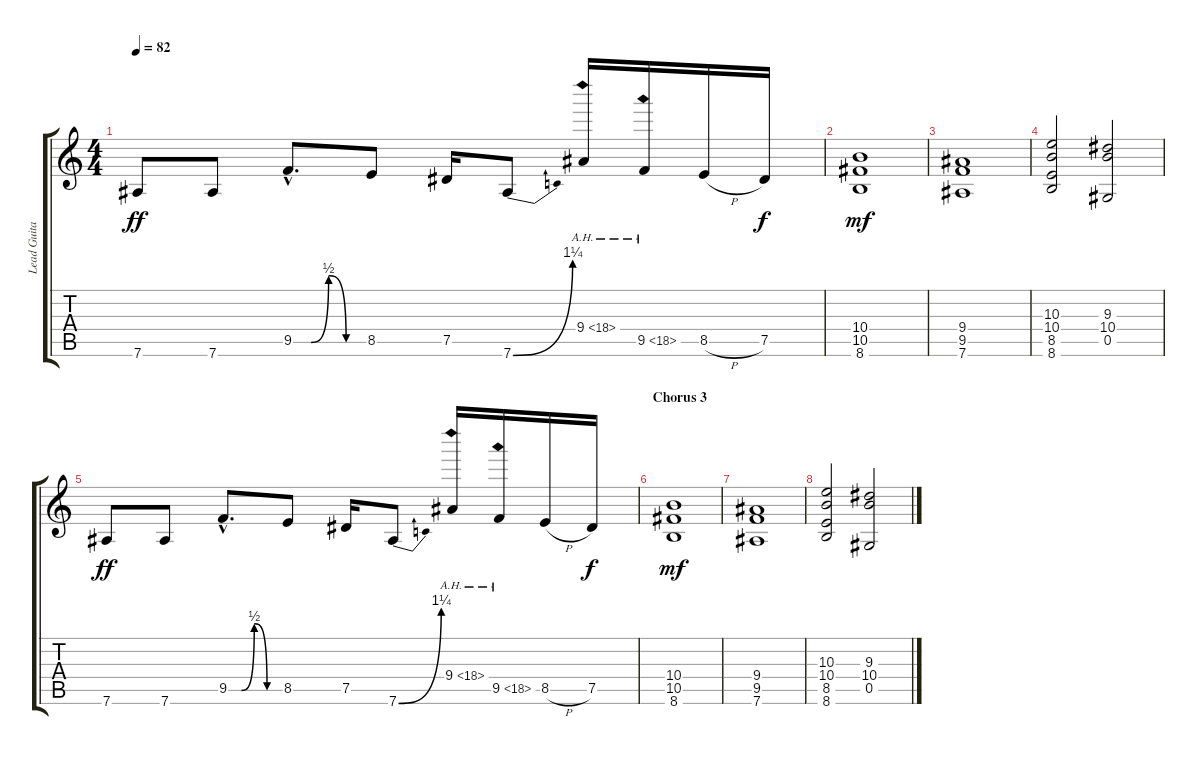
\track ("Lead Guitar" "Lead Guita") {instrument distortionguitar}
\staff {score tabs}
\tuning (Eb4 Bb3 Gb3 Db3 Ab2 Eb2) {hide}
\ts (4 4)
\tempo 82
\clef g2
\ks c
7.6.8{dy ff} 7.6.8 9.5{be (custom 0 0 15 0 30 2 45 0 60 0) hac}.8{d} 8.5.8 7.5.16 7.6{be (bend 0 0 60 5)}.8 9.4{ah 9}.16 9.5{ah 9}.16 8.5{h}.16 7.5.16{dy f} |
(10.4 10.5 8.6).1{dy mf} |
(9.4 9.5 7.6).1 |
(10.3 10.4 8.5 8.6).2 (9.3 10.4 0.5).2 |
7.6.8{dy ff} 7.6.8 9.5{be (custom 0 0 15 0 30 2 45 0 60 0) hac}.8{d} 8.5.8 7.5.16 7.6{be (bend 0 0 60 5)}.8 9.4{ah 9}.16 9.5{ah 9}.16 8.5{h}.16 7.5.16{dy f} |
\section ("" "Chorus 3")
(10.4 10.5 8.6).1{dy mf} |
(9.4 9.5 7.6).1 |
(10.3 10.4 8.5 8.6).2 (9.3 10.4 0.5).2
